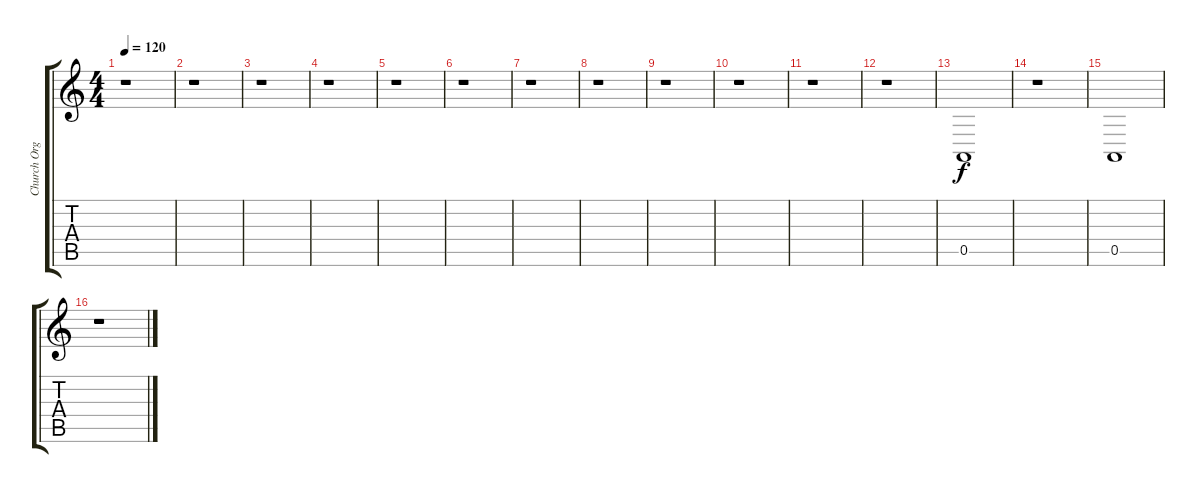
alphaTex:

\track ("Church Organ" "Church Org") {instrument churchorgan}
\staff {score tabs}
\tuning (E4 B3 G3 D3 A2 E2) {hide}
\ts (4 4)
\tempo 120
\clef g2
\ks c
r.1{dy f} |
r.1 |
r.1 |
r.1 |
r.1 |
r.1 |
r.1 |
r.1 |
r.1 |
r.1 |
r.1 |
r.1 |
0.5.1 |
r.1 |
0.5.1 |
r.1
